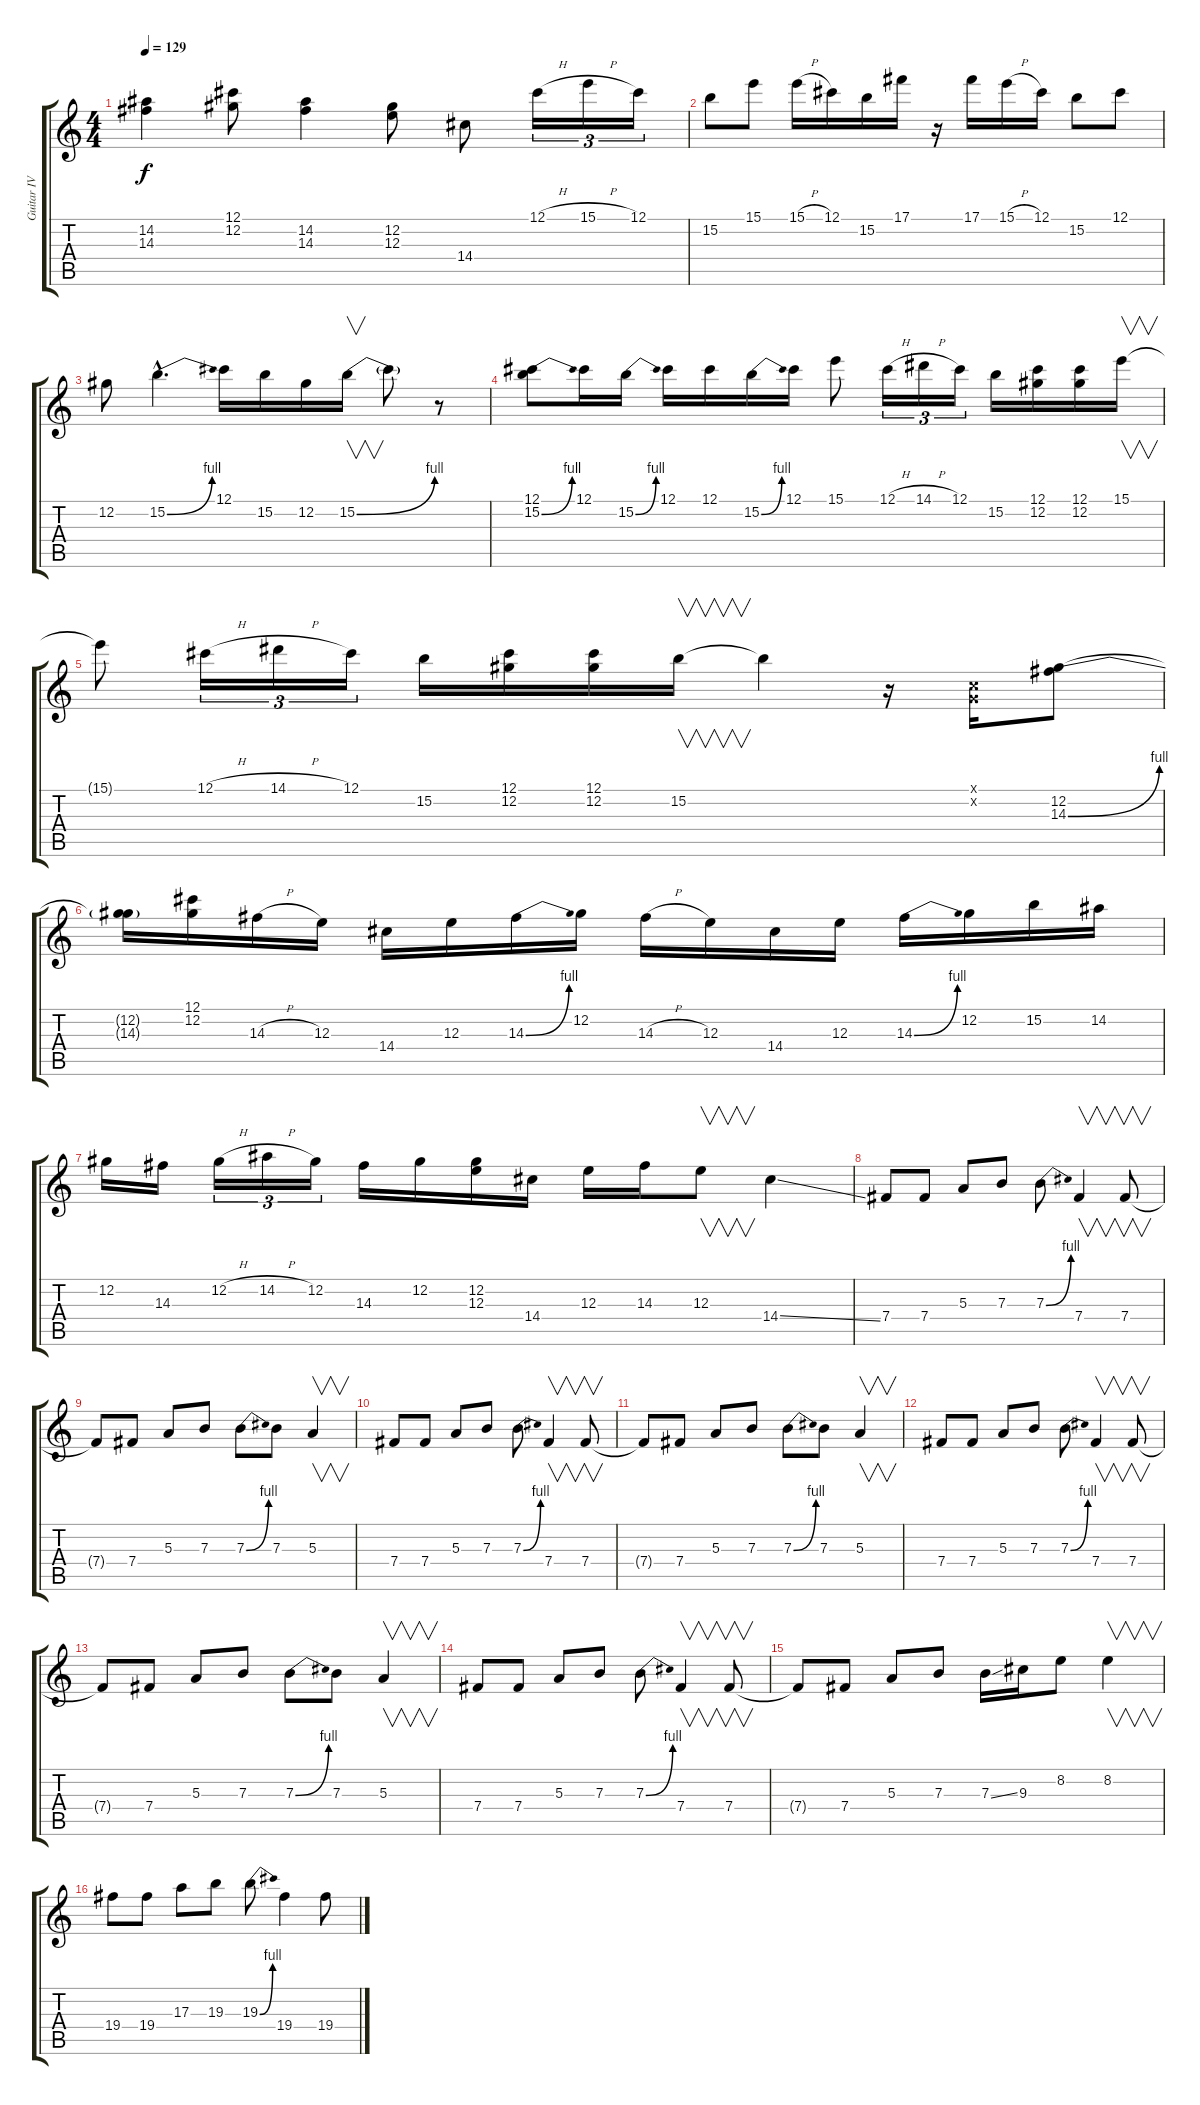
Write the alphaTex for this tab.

\track ("Guitar IV" "Guitar IV") {instrument distortionguitar}
\staff {score tabs}
\tuning (Db4 Ab3 E3 B2 Gb2 Db2) {hide}
\ts (4 4)
\tempo 129
\clef g2
\ks c
(14.2{t} 14.3{t}).4{dy f} (12.1 12.2).8 (14.2 14.3).4 (12.2 12.3).8 14.4.8 12.1{h}.16{tu (3 2)} 15.1{h}.16{tu (3 2)} 12.1.16{tu (3 2)} |
15.2.8 15.1.8 15.1{h}.16 12.1.16 15.2.16 17.1.16 r.16 17.1.16 15.1{h}.16 12.1.16 15.2.8 12.1.8 |
12.2.8 15.2{be (bend 0 0 60 4) hac}.4{d} 12.1.16 15.2.16 12.2.16 15.2{be (bend 0 0 60 4)}.16{v} 15.2{t}.8 r.8 |
(12.1 15.2{be (bend 0 0 60 4)}).8 12.1.16 15.2{be (bend 0 0 60 4)}.16 12.1.16 12.1.16 15.2{be (bend 0 0 60 4)}.16 12.1.16 15.1.8 12.1{h}.16{tu (3 2)} 14.1{h}.16{tu (3 2)} 12.1.16{tu (3 2)} 15.2.16 (12.1 12.2).16 (12.1 12.2).16 15.1.16{v} |
15.1{t}.8 12.1{h}.16{tu (3 2)} 14.1{h}.16{tu (3 2)} 12.1.16{tu (3 2)} 15.2.16 (12.1 12.2).16 (12.1 12.2).16 15.2.16{v} 15.2{t}.4 r.16 (-1.1{x} -1.2{x}).16 (12.2 14.3{be (bend 0 0 60 4)}).8 |
(12.2{t} 14.3{t}).16 (12.1 12.2).16 14.3{h}.16 12.3.16 14.4.16 12.3.16 14.3{be (bend 0 0 60 4)}.16 12.2.16 14.3{h}.16 12.3.16 14.4.16 12.3.16 14.3{be (bend 0 0 60 4)}.16 12.2.16 15.2.16 14.2.16 |
12.2.16 14.3.16 12.2{h}.16{tu (3 2)} 14.2{h}.16{tu (3 2)} 12.2.16{tu (3 2)} 14.3.16 12.2.16 (12.2 12.3).16 14.4.16 12.3.16 14.3.16 12.3.8{v} 14.4{ss}.4 |
7.4.8 7.4.8 5.3.8 7.3.8 7.3{be (bend 0 0 60 4)}.8 7.4.4{v} 7.4.8{v} |
7.4{t}.8 7.4.8 5.3.8 7.3.8 7.3{be (bend 0 0 60 4)}.8 7.3.8 5.3.4{v} |
7.4.8 7.4.8 5.3.8 7.3.8 7.3{be (bend 0 0 60 4)}.8 7.4.4{v} 7.4.8{v} |
7.4{t}.8 7.4.8 5.3.8 7.3.8 7.3{be (bend 0 0 60 4)}.8 7.3.8 5.3.4{v} |
7.4.8 7.4.8 5.3.8 7.3.8 7.3{be (bend 0 0 60 4)}.8 7.4.4{v} 7.4.8{v} |
7.4{t}.8 7.4.8 5.3.8 7.3.8 7.3{be (bend 0 0 60 4)}.8 7.3.8 5.3.4{v} |
7.4.8 7.4.8 5.3.8 7.3.8 7.3{be (bend 0 0 60 4)}.8 7.4.4{v} 7.4.8{v} |
7.4{t}.8 7.4.8 5.3.8 7.3.8 7.3{ss}.16 9.3.16 8.2.8 8.2.4{v} |
19.4.8 19.4.8 17.3.8 19.3.8 19.3{be (bend 0 0 60 4)}.8 19.4.4 19.4.8
